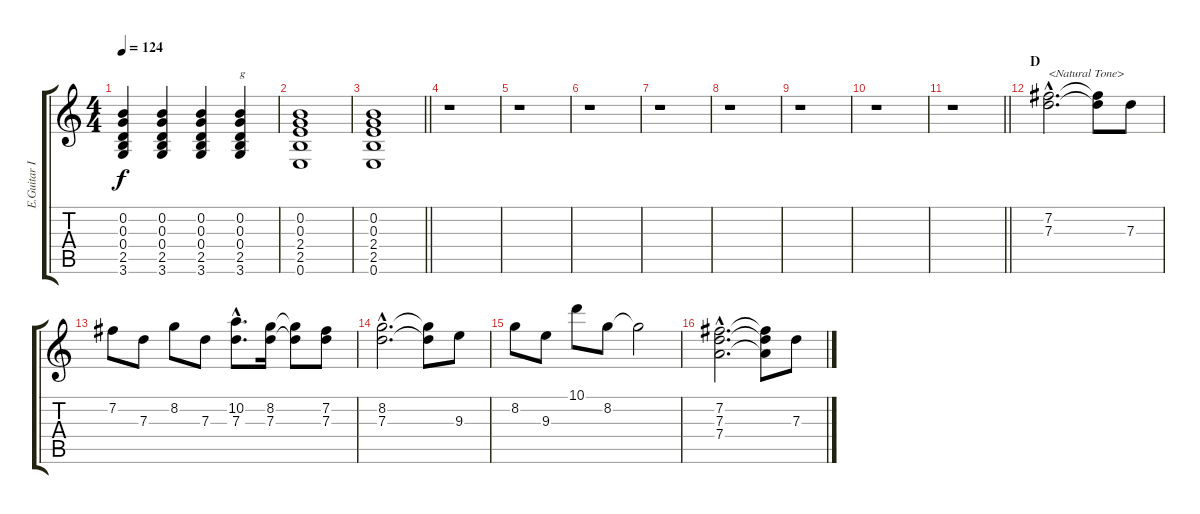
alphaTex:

\track ("E.Guitar I" "E.Guitar I") {instrument distortionguitar}
\staff {score tabs}
\tuning (E4 B3 G3 D3 A2 E2) {hide}
\ts (4 4)
\tempo 124
\clef g2
\ks c
(0.2 0.3 0.4 2.5 3.6).4{dy f} (0.2 0.3 0.4 2.5 3.6).4 (0.2 0.3 0.4 2.5 3.6).4 (0.2 0.3 0.4 2.5 3.6).4{txt "g"} |
(0.2 0.3 2.4 2.5 0.6).1 |
\barLineRight lightlight
(0.2 0.3 2.4 2.5 0.6).1 |
r.1 |
r.1 |
r.1 |
r.1 |
r.1 |
r.1 |
r.1 |
\barLineRight lightlight
r.1 |
\section ("" "D")
(7.2{hac} 7.3{hac}).2{d txt "<Natural Tone>" instrument electricguitarclean} (7.2{t} 7.3{t}).8 7.3.8 |
7.2.8 7.3.8 8.2.8 7.3.8 (10.2{hac} 7.3{hac}).8{d} (8.2 7.3).16 (8.2{t} 7.3{t}).8 (7.2 7.3).8 |
(8.2{hac} 7.3{hac}).2{d} (8.2{t} 7.3{t}).8 9.3.8 |
8.2.8 9.3.8 10.1.8 8.2.8 8.2{t}.2 |
(7.2{hac} 7.3{hac} 7.4{hac}).2{d} (7.2{t} 7.3{t} 7.4{t}).8 7.3.8
